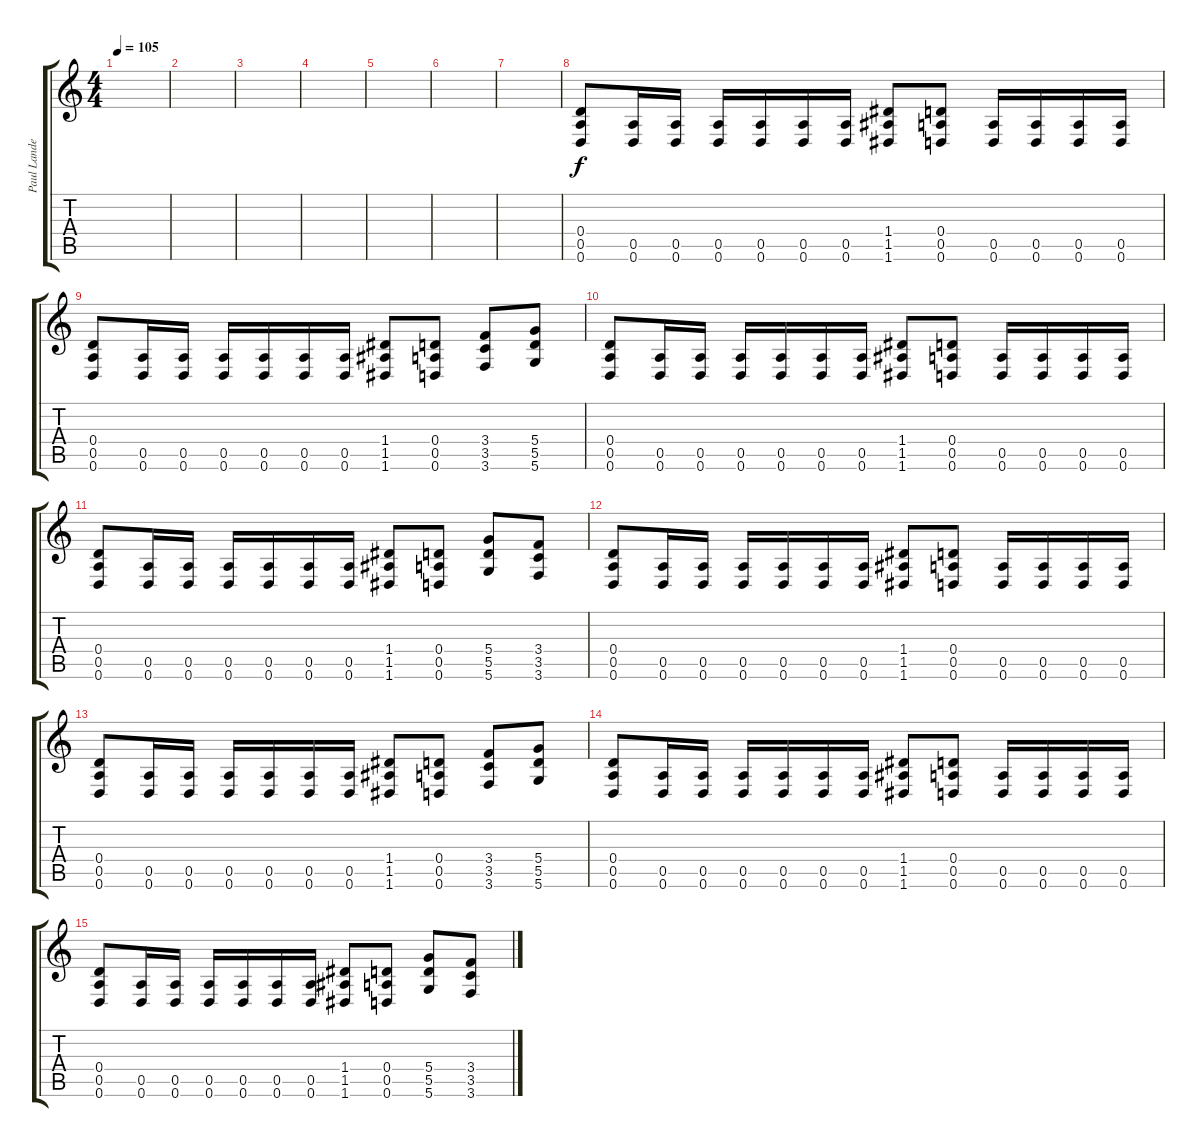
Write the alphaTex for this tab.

\track ("Paul Landers" "Paul Lande") {instrument distortionguitar}
\staff {score tabs}
\tuning (E4 B3 G3 D3 A2 D2) {hide}
\ts (4 4)
\tempo 105
\clef g2
\ks c
|
|
|
|
|
|
|
(0.4 0.5 0.6).8 (0.5 0.6).16 (0.5 0.6).16 (0.5 0.6).16 (0.5 0.6).16 (0.5 0.6).16 (0.5 0.6).16 (1.4 1.5 1.6).8 (0.4 0.5 0.6).8 (0.5 0.6).16 (0.5 0.6).16 (0.5 0.6).16 (0.5 0.6).16 |
(0.4 0.5 0.6).8 (0.5 0.6).16 (0.5 0.6).16 (0.5 0.6).16 (0.5 0.6).16 (0.5 0.6).16 (0.5 0.6).16 (1.4 1.5 1.6).8 (0.4 0.5 0.6).8 (3.4 3.5 3.6).8 (5.4 5.5 5.6).8 |
(0.4 0.5 0.6).8 (0.5 0.6).16 (0.5 0.6).16 (0.5 0.6).16 (0.5 0.6).16 (0.5 0.6).16 (0.5 0.6).16 (1.4 1.5 1.6).8 (0.4 0.5 0.6).8 (0.5 0.6).16 (0.5 0.6).16 (0.5 0.6).16 (0.5 0.6).16 |
(0.4 0.5 0.6).8 (0.5 0.6).16 (0.5 0.6).16 (0.5 0.6).16 (0.5 0.6).16 (0.5 0.6).16 (0.5 0.6).16 (1.4 1.5 1.6).8 (0.4 0.5 0.6).8 (5.4 5.5 5.6).8 (3.4 3.5 3.6).8 |
(0.4 0.5 0.6).8 (0.5 0.6).16 (0.5 0.6).16 (0.5 0.6).16 (0.5 0.6).16 (0.5 0.6).16 (0.5 0.6).16 (1.4 1.5 1.6).8 (0.4 0.5 0.6).8 (0.5 0.6).16 (0.5 0.6).16 (0.5 0.6).16 (0.5 0.6).16 |
(0.4 0.5 0.6).8 (0.5 0.6).16 (0.5 0.6).16 (0.5 0.6).16 (0.5 0.6).16 (0.5 0.6).16 (0.5 0.6).16 (1.4 1.5 1.6).8 (0.4 0.5 0.6).8 (3.4 3.5 3.6).8 (5.4 5.5 5.6).8 |
(0.4 0.5 0.6).8 (0.5 0.6).16 (0.5 0.6).16 (0.5 0.6).16 (0.5 0.6).16 (0.5 0.6).16 (0.5 0.6).16 (1.4 1.5 1.6).8 (0.4 0.5 0.6).8 (0.5 0.6).16 (0.5 0.6).16 (0.5 0.6).16 (0.5 0.6).16 |
(0.4 0.5 0.6).8 (0.5 0.6).16 (0.5 0.6).16 (0.5 0.6).16 (0.5 0.6).16 (0.5 0.6).16 (0.5 0.6).16 (1.4 1.5 1.6).8 (0.4 0.5 0.6).8 (5.4 5.5 5.6).8 (3.4 3.5 3.6).8
